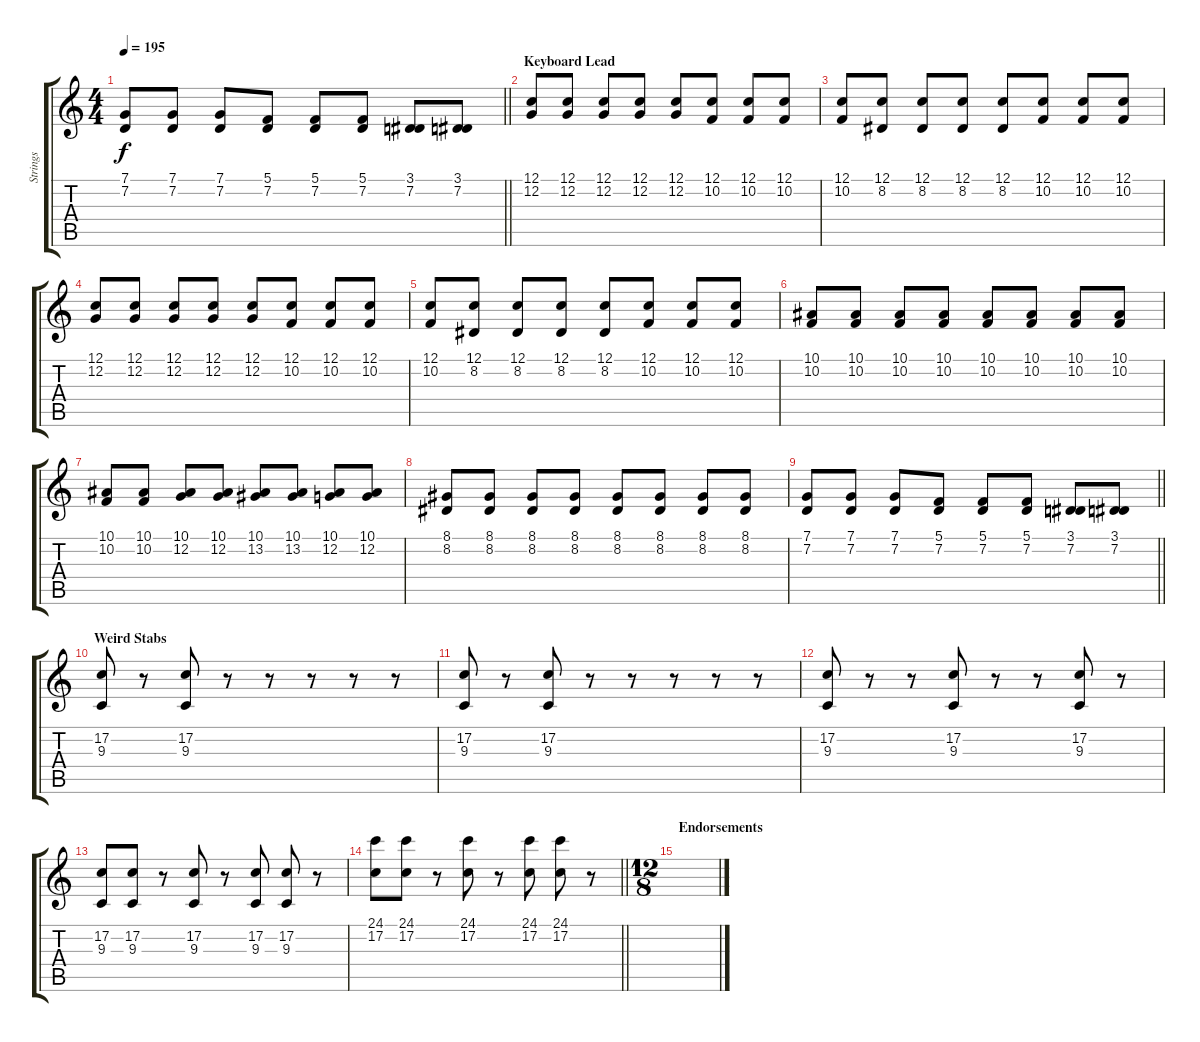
\track ("Strings" "Strings") {instrument stringensemble1}
\staff {score tabs}
\tuning (C4 G3 Eb3 Bb2 F2 C2) {hide}
\ts (4 4)
\tempo 195
\clef g2
\barLineRight lightlight
\ks c
(7.1 7.2).8{dy f} (7.1 7.2).8 (7.1 7.2).8 (5.1 7.2).8 (5.1 7.2).8 (5.1 7.2).8 (3.1 7.2).8 (3.1 7.2).8 |
\section ("" "Keyboard Lead")
(12.1 12.2).8 (12.1 12.2).8 (12.1 12.2).8 (12.1 12.2).8 (12.1 12.2).8 (12.1 10.2).8 (12.1 10.2).8 (12.1 10.2).8 |
(12.1 10.2).8 (12.1 8.2).8 (12.1 8.2).8 (12.1 8.2).8 (12.1 8.2).8 (12.1 10.2).8 (12.1 10.2).8 (12.1 10.2).8 |
(12.1 12.2).8 (12.1 12.2).8 (12.1 12.2).8 (12.1 12.2).8 (12.1 12.2).8 (12.1 10.2).8 (12.1 10.2).8 (12.1 10.2).8 |
(12.1 10.2).8 (12.1 8.2).8 (12.1 8.2).8 (12.1 8.2).8 (12.1 8.2).8 (12.1 10.2).8 (12.1 10.2).8 (12.1 10.2).8 |
(10.1 10.2).8 (10.1 10.2).8 (10.1 10.2).8 (10.1 10.2).8 (10.1 10.2).8 (10.1 10.2).8 (10.1 10.2).8 (10.1 10.2).8 |
(10.1 10.2).8 (10.1 10.2).8 (10.1 12.2).8 (10.1 12.2).8 (10.1 13.2).8 (10.1 13.2).8 (10.1 12.2).8 (10.1 12.2).8 |
(8.1 8.2).8 (8.1 8.2).8 (8.1 8.2).8 (8.1 8.2).8 (8.1 8.2).8 (8.1 8.2).8 (8.1 8.2).8 (8.1 8.2).8 |
\barLineRight lightlight
(7.1 7.2).8 (7.1 7.2).8 (7.1 7.2).8 (5.1 7.2).8 (5.1 7.2).8 (5.1 7.2).8 (3.1 7.2).8 (3.1 7.2).8 |
\section ("" "Weird Stabs")
(17.2 9.3).8 r.8 (17.2 9.3).8 r.8 r.8 r.8 r.8 r.8 |
(17.2 9.3).8 r.8 (17.2 9.3).8 r.8 r.8 r.8 r.8 r.8 |
(17.2 9.3).8 r.8 r.8 (17.2 9.3).8 r.8 r.8 (17.2 9.3).8 r.8 |
(17.2 9.3).8 (17.2 9.3).8 r.8 (17.2 9.3).8 r.8 (17.2 9.3).8 (17.2 9.3).8 r.8 |
\barLineRight lightlight
(24.1 17.2).8 (24.1 17.2).8 r.8 (24.1 17.2).8 r.8 (24.1 17.2).8 (24.1 17.2).8 r.8 |
\ts (12 8)
\section ("" "Endorsements")
